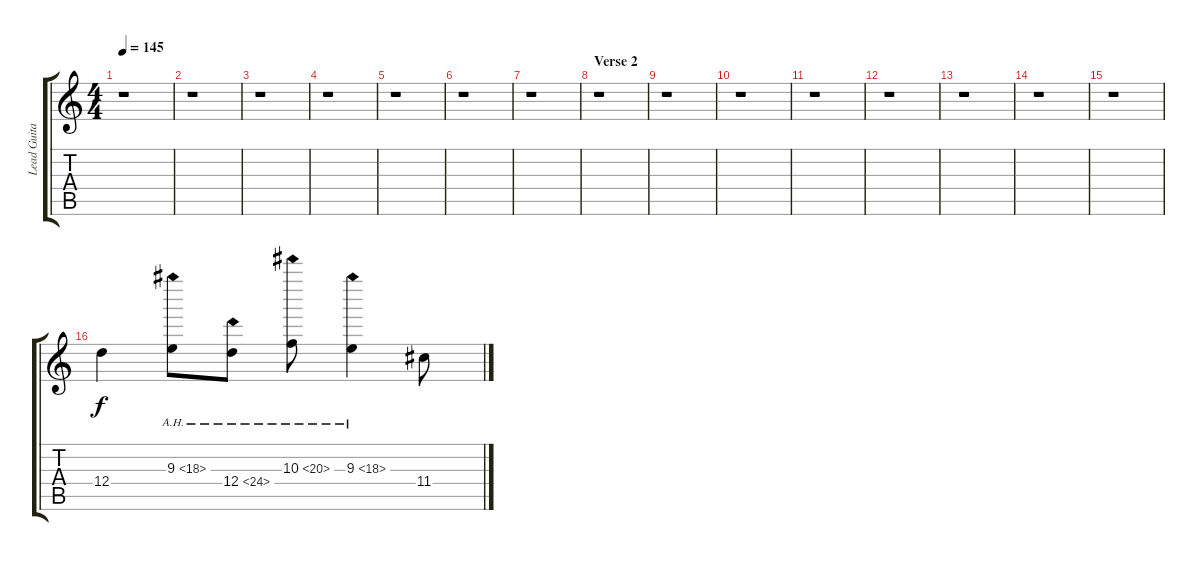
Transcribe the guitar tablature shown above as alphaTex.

\track ("Lead Guitar" "Lead Guita") {instrument distortionguitar}
\staff {score tabs}
\tuning (E4 B3 G3 D3 A2 E2) {hide}
\ts (4 4)
\tempo 145
\clef g2
\ks c
r.1{dy f} |
r.1 |
r.1 |
r.1 |
r.1 |
r.1 |
r.1 |
\section ("" "Verse 2")
r.1 |
r.1 |
r.1 |
r.1 |
r.1 |
r.1 |
r.1 |
r.1 |
12.4.4 9.3{ah 9}.8 12.4{ah 12}.8 10.3{ah 10}.8 9.3{ah 9}.4 11.4.8
